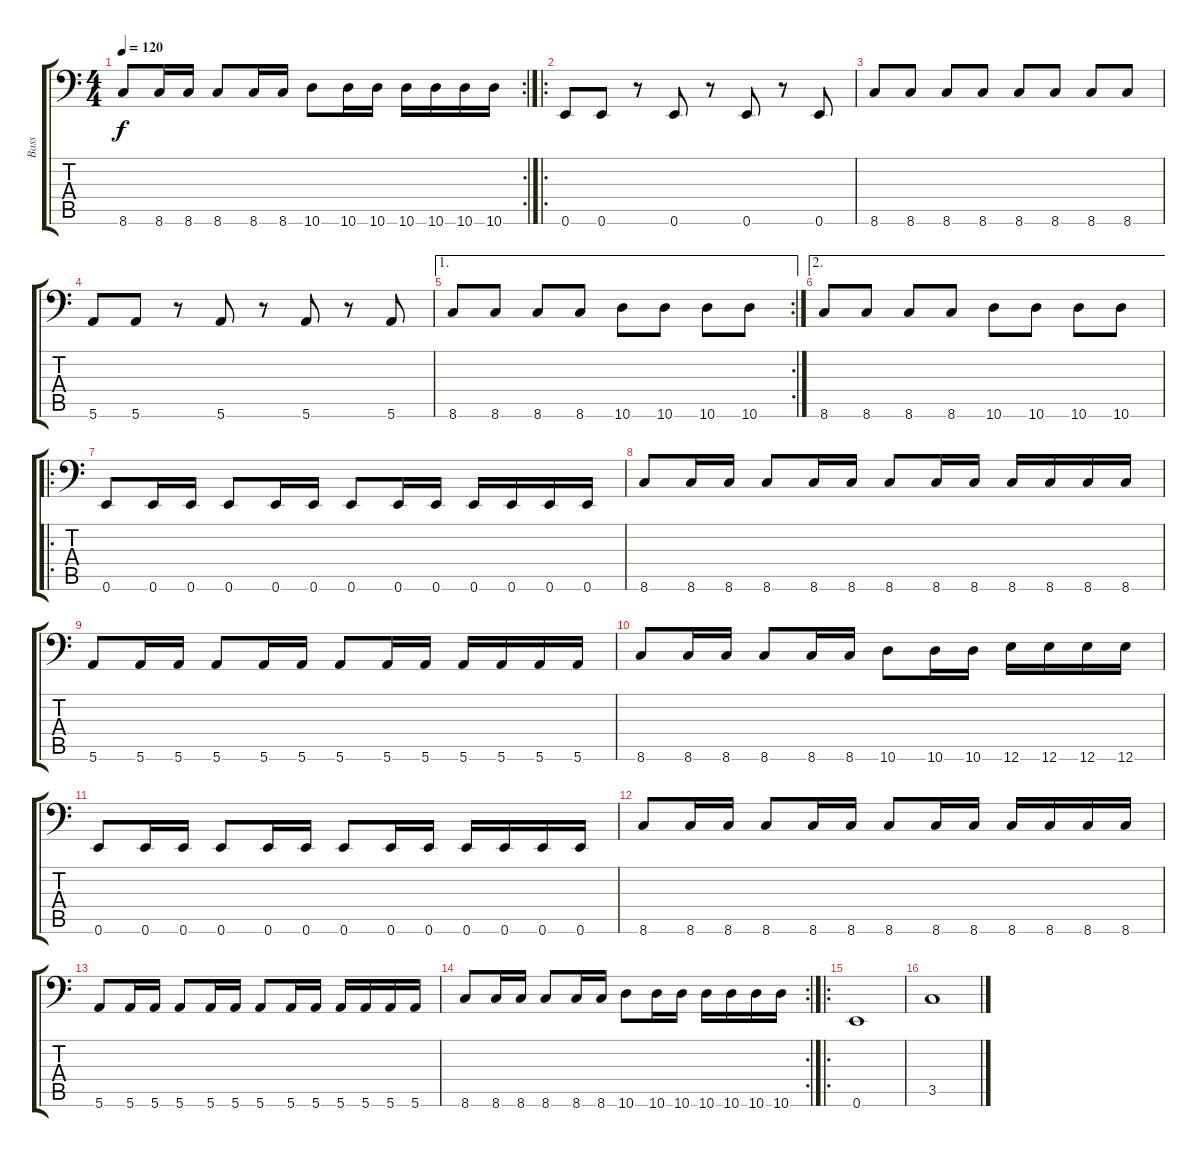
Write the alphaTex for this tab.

\track ("Bass" "Bass") {instrument electricbassfinger}
\staff {score tabs}
\tuning (E3 B2 G2 D2 A1 E1) {hide}
\rc 2
\ts (4 4)
\tempo 120
\clef f4
\ks c
8.6.8{dy f} 8.6.16 8.6.16 8.6.8 8.6.16 8.6.16 10.6.8 10.6.16 10.6.16 10.6.16 10.6.16 10.6.16 10.6.16 |
\ro
0.6.8 0.6.8 r.8 0.6.8 r.8 0.6.8 r.8 0.6.8 |
8.6.8 8.6.8 8.6.8 8.6.8 8.6.8 8.6.8 8.6.8 8.6.8 |
5.6.8 5.6.8 r.8 5.6.8 r.8 5.6.8 r.8 5.6.8 |
\ae 1
\rc 2
8.6.8 8.6.8 8.6.8 8.6.8 10.6.8 10.6.8 10.6.8 10.6.8 |
\ae 2
8.6.8 8.6.8 8.6.8 8.6.8 10.6.8 10.6.8 10.6.8 10.6.8 |
\ro
0.6.8 0.6.16 0.6.16 0.6.8 0.6.16 0.6.16 0.6.8 0.6.16 0.6.16 0.6.16 0.6.16 0.6.16 0.6.16 |
8.6.8 8.6.16 8.6.16 8.6.8 8.6.16 8.6.16 8.6.8 8.6.16 8.6.16 8.6.16 8.6.16 8.6.16 8.6.16 |
5.6.8 5.6.16 5.6.16 5.6.8 5.6.16 5.6.16 5.6.8 5.6.16 5.6.16 5.6.16 5.6.16 5.6.16 5.6.16 |
8.6.8 8.6.16 8.6.16 8.6.8 8.6.16 8.6.16 10.6.8 10.6.16 10.6.16 12.6.16 12.6.16 12.6.16 12.6.16 |
0.6.8 0.6.16 0.6.16 0.6.8 0.6.16 0.6.16 0.6.8 0.6.16 0.6.16 0.6.16 0.6.16 0.6.16 0.6.16 |
8.6.8 8.6.16 8.6.16 8.6.8 8.6.16 8.6.16 8.6.8 8.6.16 8.6.16 8.6.16 8.6.16 8.6.16 8.6.16 |
5.6.8 5.6.16 5.6.16 5.6.8 5.6.16 5.6.16 5.6.8 5.6.16 5.6.16 5.6.16 5.6.16 5.6.16 5.6.16 |
\rc 2
8.6.8 8.6.16 8.6.16 8.6.8 8.6.16 8.6.16 10.6.8 10.6.16 10.6.16 10.6.16 10.6.16 10.6.16 10.6.16 |
\ro
0.6.1 |
3.5.1
